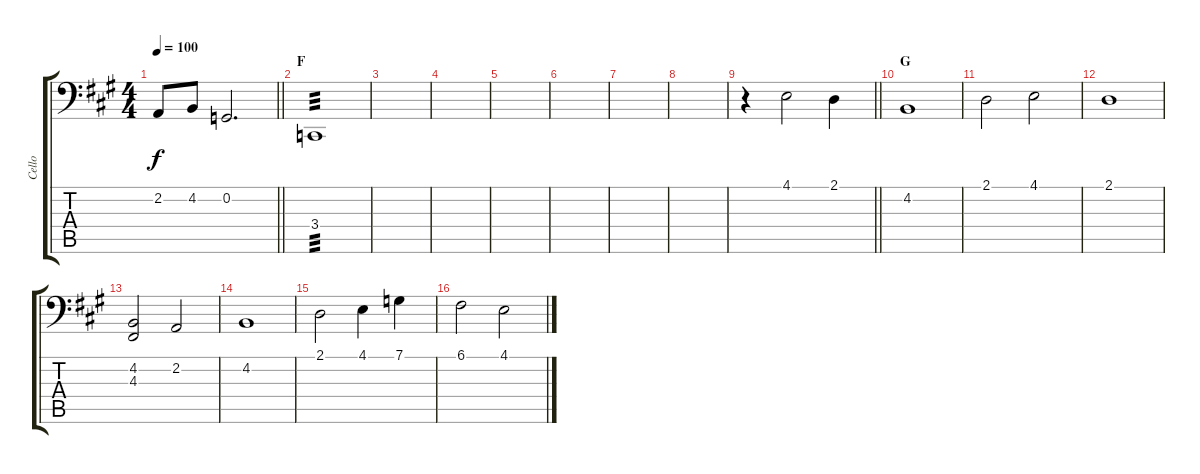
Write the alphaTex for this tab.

\track ("Cello" "Cello") {instrument cello}
\staff {score tabs}
\tuning (C3 G2 D2 A1 E1 B0) {hide}
\ts (4 4)
\tempo 100
\clef f4
\barLineRight lightlight
\ks a
2.2{t}.8{dy f} 4.2.8 0.2.2{d volume 4} |
\section ("" "F")
3.4.1{tp 3 volume 12} |
|
|
|
|
|
|
\barLineRight lightlight
r.4{volume 7} 4.1.2{volume 10} 2.1.4 |
\section ("" "G")
4.2.1 |
2.1.2 4.1.2 |
2.1.1 |
(4.2 4.3).2 2.2.2 |
4.2.1 |
2.1.2 4.1.4 7.1.4 |
6.1.2 4.1.2
